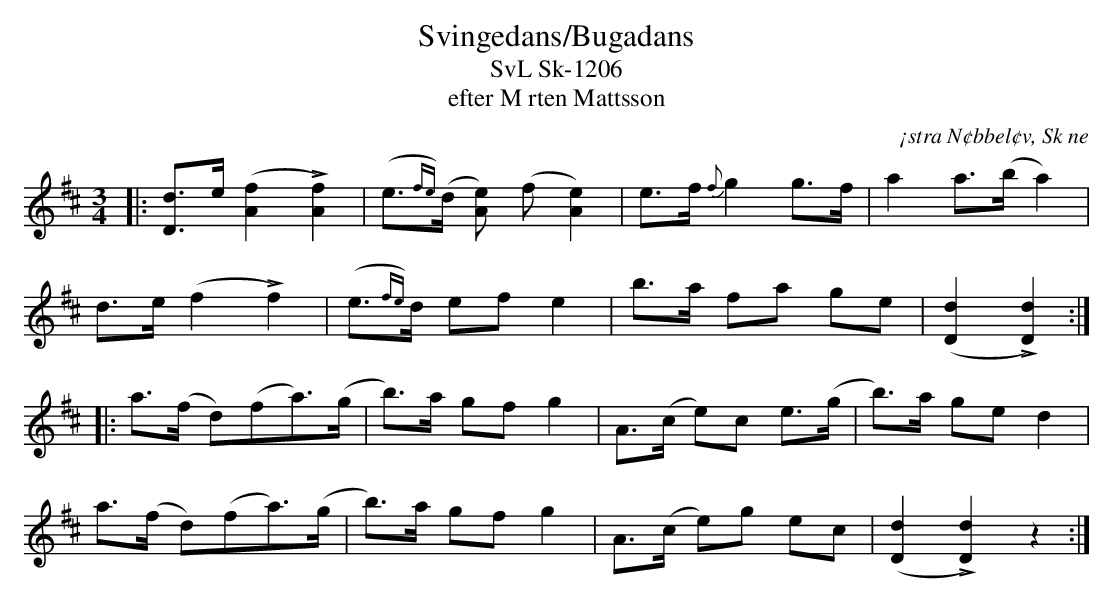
X:1
T:Svingedans/Bugadans
T:SvL Sk-1206
T:efter M rten Mattsson
O:¡stra N¢bbel¢v, Sk ne
M:3/4
L:1/8
Q:1/4=108
K:D
|: [dD]>e ([f2A2] L[f2A2]) | (e{fe})>(d [eA]) (f [e2A2]) | e>f {f}g2 g>f | a2 a>(b a2) |
d>e (f2 Lf2) | (e{fe})>d ef e2| b>a fa ge | ([d2D2] L[d2D2]) :|
|: a>(f d)(fa)>(g | b)>a gf g2 | A>(c e)c e>(g | b)>a ge d2 |
a>(f d)(fa)>(g | b)>a gf g2 | A>(c e)g ec | ([d2D2] L[d2D2]) z2:|
